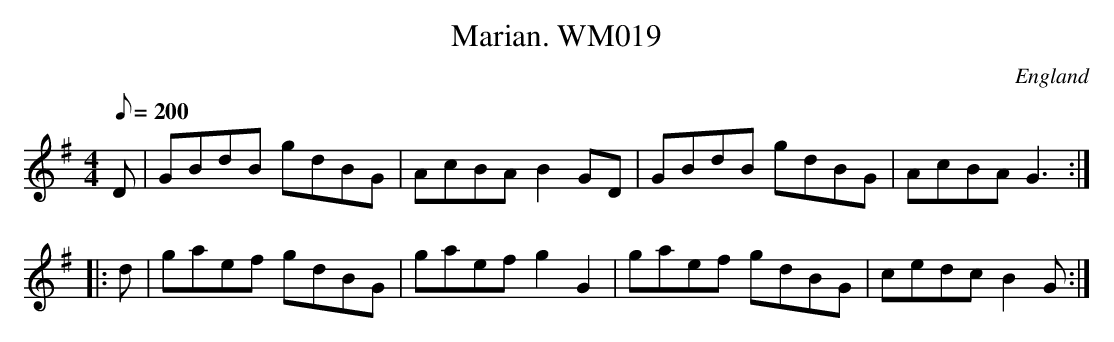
X:1
T:Marian. WM019
M:4/4
L:1/8
Q:200
O:England
K:G
D|GBdB gdBG|AcBAB2GD|GBdB gdBG|AcBAG3:|!
|:d|gaef gdBG|gaefg2G2|gaef gdBG|cedcB2G:|]
